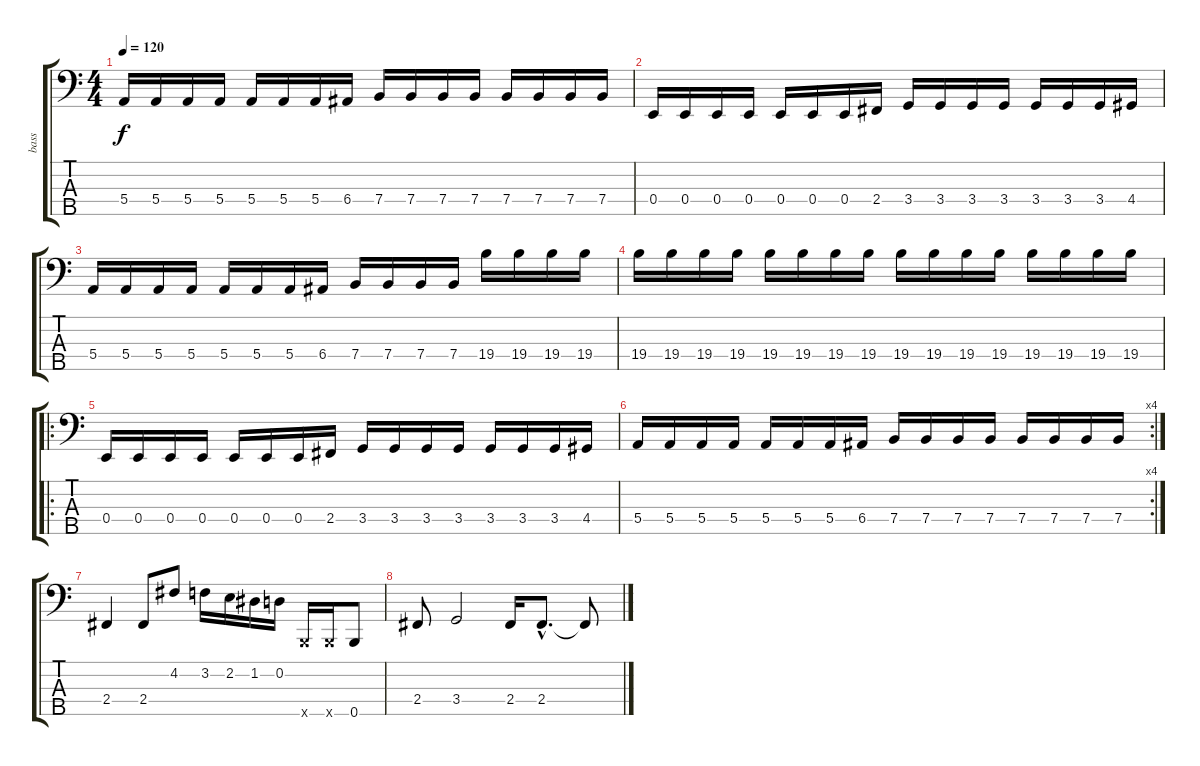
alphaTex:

\track ("bass" "bass") {instrument electricbassfinger}
\staff {score tabs}
\tuning (G2 D2 A1 E1 B0) {hide}
\ts (4 4)
\tempo 120
\clef f4
\ks c
5.4.16{dy f} 5.4.16 5.4.16 5.4.16 5.4.16 5.4.16 5.4.16 6.4.16 7.4.16 7.4.16 7.4.16 7.4.16 7.4.16 7.4.16 7.4.16 7.4.16 |
0.4.16 0.4.16 0.4.16 0.4.16 0.4.16 0.4.16 0.4.16 2.4.16 3.4.16 3.4.16 3.4.16 3.4.16 3.4.16 3.4.16 3.4.16 4.4.16 |
5.4.16 5.4.16 5.4.16 5.4.16 5.4.16 5.4.16 5.4.16 6.4.16 7.4.16 7.4.16 7.4.16 7.4.16 19.4.16 19.4.16 19.4.16 19.4.16 |
19.4.16 19.4.16 19.4.16 19.4.16 19.4.16 19.4.16 19.4.16 19.4.16 19.4.16 19.4.16 19.4.16 19.4.16 19.4.16 19.4.16 19.4.16 19.4.16 |
\ro
0.4.16 0.4.16 0.4.16 0.4.16 0.4.16 0.4.16 0.4.16 2.4.16 3.4.16 3.4.16 3.4.16 3.4.16 3.4.16 3.4.16 3.4.16 4.4.16 |
\rc 4
5.4.16 5.4.16 5.4.16 5.4.16 5.4.16 5.4.16 5.4.16 6.4.16 7.4.16 7.4.16 7.4.16 7.4.16 7.4.16 7.4.16 7.4.16 7.4.16 |
2.4.4 2.4.8{instrument slapbass1} 4.2.8 3.2.16 2.2.16 1.2.16 0.2.16 0.5{x}.16 0.5{x}.16 0.5.8 |
2.4.8 3.4.2 2.4.16 2.4{hac}.8{d} 2.4{t}.8
